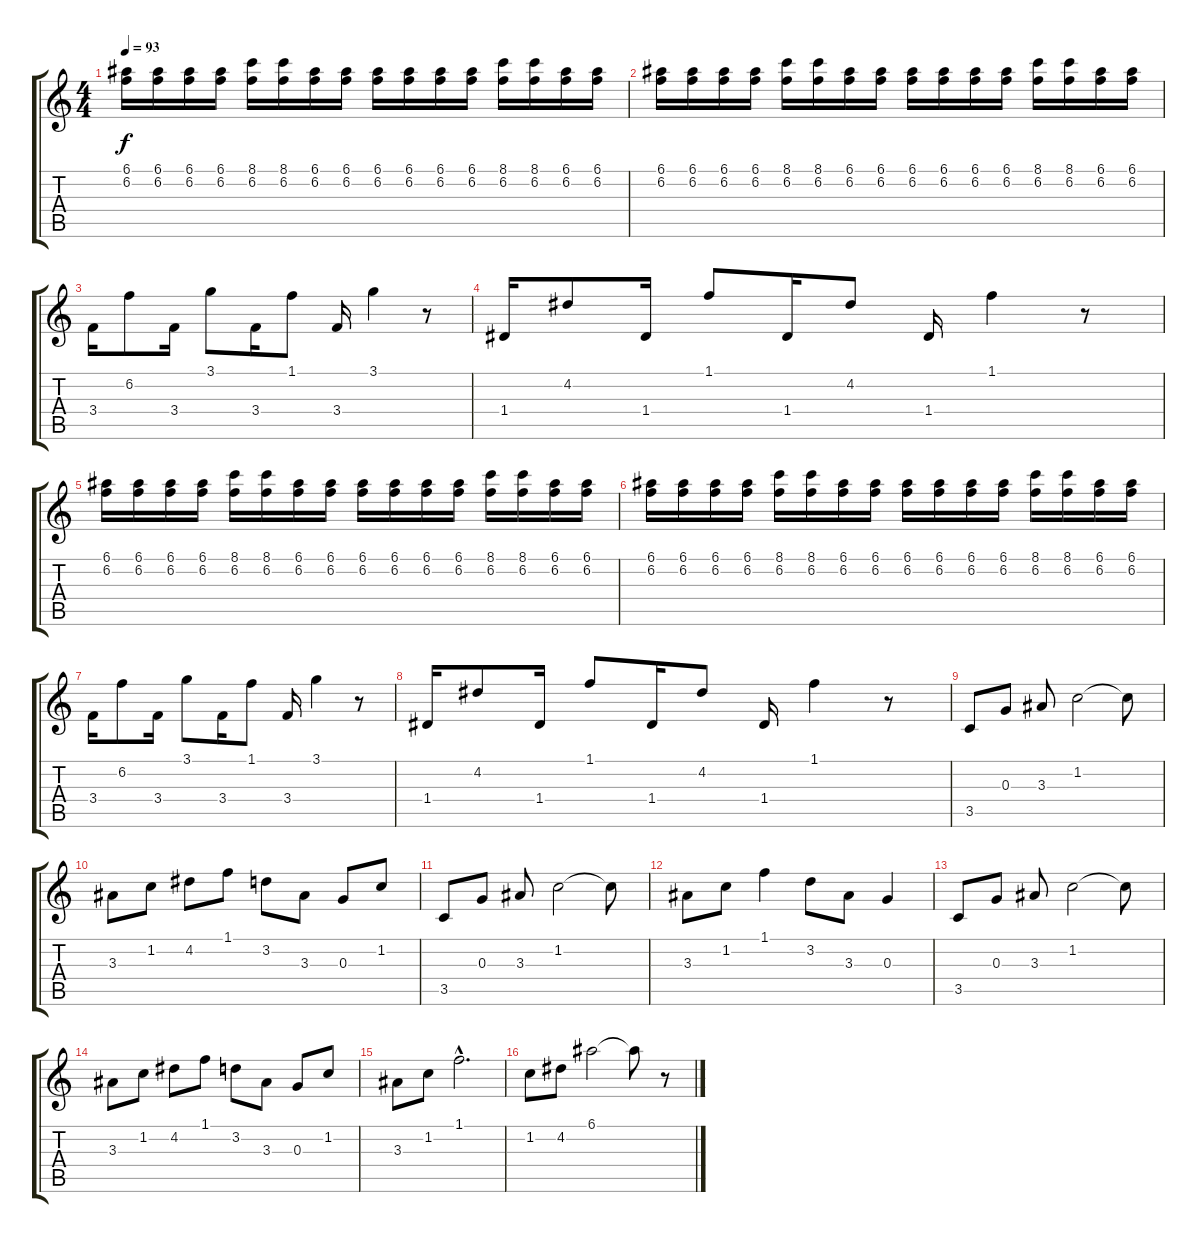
\track "" {instrument overdrivenguitar}
\staff {score tabs}
\tuning (E4 B3 G3 D3 A2 E2) {hide}
\ts (4 4)
\tempo 93
\clef g2
\ks c
(6.1 6.2).16{dy f} (6.1 6.2).16 (6.1 6.2).16 (6.1 6.2).16 (8.1 6.2).16 (8.1 6.2).16 (6.1 6.2).16 (6.1 6.2).16 (6.1 6.2).16 (6.1 6.2).16 (6.1 6.2).16 (6.1 6.2).16 (8.1 6.2).16 (8.1 6.2).16 (6.1 6.2).16 (6.1 6.2).16 |
(6.1 6.2).16 (6.1 6.2).16 (6.1 6.2).16 (6.1 6.2).16 (8.1 6.2).16 (8.1 6.2).16 (6.1 6.2).16 (6.1 6.2).16 (6.1 6.2).16 (6.1 6.2).16 (6.1 6.2).16 (6.1 6.2).16 (8.1 6.2).16 (8.1 6.2).16 (6.1 6.2).16 (6.1 6.2).16 |
3.4.16 6.2.8 3.4.16 3.1.8 3.4.16 1.1.8 3.4.16 3.1.4 r.8 |
1.4.16 4.2.8 1.4.16 1.1.8 1.4.16 4.2.8 1.4.16 1.1.4 r.8 |
(6.1 6.2).16 (6.1 6.2).16 (6.1 6.2).16 (6.1 6.2).16 (8.1 6.2).16 (8.1 6.2).16 (6.1 6.2).16 (6.1 6.2).16 (6.1 6.2).16 (6.1 6.2).16 (6.1 6.2).16 (6.1 6.2).16 (8.1 6.2).16 (8.1 6.2).16 (6.1 6.2).16 (6.1 6.2).16 |
(6.1 6.2).16 (6.1 6.2).16 (6.1 6.2).16 (6.1 6.2).16 (8.1 6.2).16 (8.1 6.2).16 (6.1 6.2).16 (6.1 6.2).16 (6.1 6.2).16 (6.1 6.2).16 (6.1 6.2).16 (6.1 6.2).16 (8.1 6.2).16 (8.1 6.2).16 (6.1 6.2).16 (6.1 6.2).16 |
3.4.16 6.2.8 3.4.16 3.1.8 3.4.16 1.1.8 3.4.16 3.1.4 r.8 |
1.4.16 4.2.8 1.4.16 1.1.8 1.4.16 4.2.8 1.4.16 1.1.4 r.8 |
3.5.8 0.3.8 3.3.8 1.2.2 1.2{t}.8 |
3.3.8 1.2.8 4.2.8 1.1.8 3.2.8 3.3.8 0.3.8 1.2.8 |
3.5.8 0.3.8 3.3.8 1.2.2 1.2{t}.8 |
3.3.8 1.2.8 1.1.4 3.2.8 3.3.8 0.3.4 |
3.5.8 0.3.8 3.3.8 1.2.2 1.2{t}.8 |
3.3.8 1.2.8 4.2.8 1.1.8 3.2.8 3.3.8 0.3.8 1.2.8 |
3.3.8 1.2.8 1.1{hac}.2{d} |
1.2.8 4.2.8 6.1.2 6.1{t}.8 r.8
